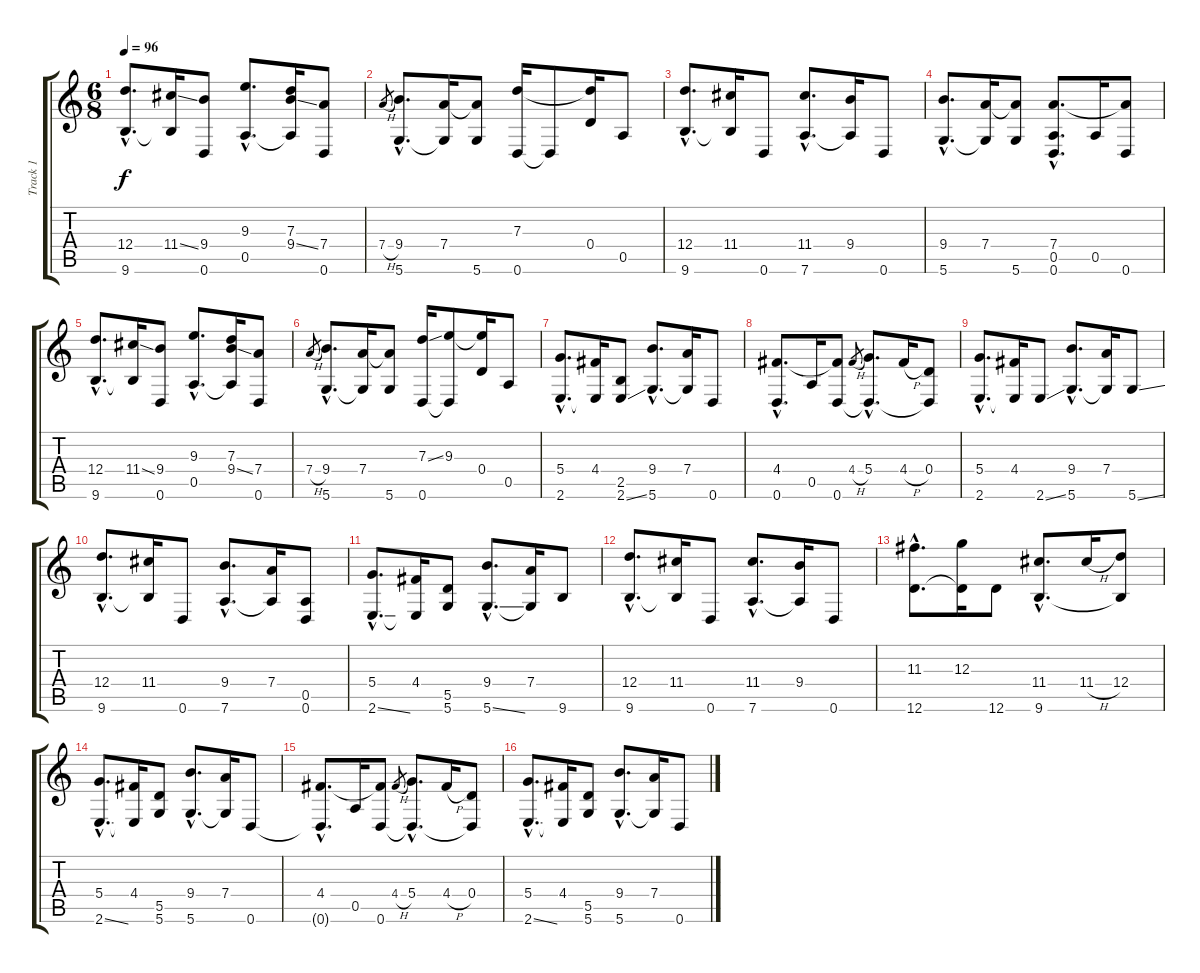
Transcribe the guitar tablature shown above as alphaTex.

\track ("Track 1" "Track 1") {instrument acousticguitarnylon}
\staff {score tabs}
\tuning (E4 B3 G3 D3 A2 D2) {hide}
\ts (6 8)
\tempo 96
\clef g2
\ks c
(12.4{hac} 9.6{hac}).8{d dy f} (11.4{ss} 9.6{t}).16 (9.4 0.6).8 (9.3{hac} 0.5{hac}).8{d} (7.3 9.4{ss} 0.5{t}).16 (7.4 0.6).8 |
7.4{h}.8{gr} (9.4{hac} 5.6{hac}).8{d} (7.4 5.6{t}).16 (7.4{t} 5.6).8 (7.3 0.6).16 0.6{t}.8 (7.3{t} 0.4).16 0.5.8 |
(12.4{hac} 9.6{hac}).8{d} (11.4 9.6{t}).16 0.6.8 (11.4{hac} 7.6{hac}).8{d} (9.4 7.6{t}).16 0.6.8 |
(9.4{hac} 5.6{hac}).8{d} (7.4 5.6{t}).16 (7.4{t} 5.6).8 (7.4{hac} 0.5{hac} 0.6{hac}).8{d} 0.5.16 (7.4{t} 0.6).8 |
(12.4{hac} 9.6{hac}).8{d} (11.4{ss} 9.6{t}).16 (9.4 0.6).8 (9.3{hac} 0.5{hac}).8{d} (7.3 9.4{ss} 0.5{t}).16 (7.4 0.6).8 |
7.4{h}.8{gr} (9.4{hac} 5.6{hac}).8{d} (7.4 5.6{t}).16 (7.4{t} 5.6).8 (7.3{ss} 0.6).16 (9.3 0.6{t}).8 (9.3{t} 0.4).16 0.5.8 |
(5.4{hac} 2.6{hac}).8{d} (4.4 2.6{t}).16 (2.5 2.6{ss}).8 (9.4{hac} 5.6{hac}).8{d} (7.4 5.6{t}).16 0.6.8 |
(4.4{hac} 0.6{hac}).8{d} 0.5.16 (4.4{t} 0.6).8 4.4{h}.8{gr} (5.4{hac} 0.6{hac t}).8{d} 4.4{h}.16 (0.4 0.6{t}).8 |
(5.4{hac} 2.6{hac}).8{d} (4.4 2.6{t}).16 2.6{ss}.8 (9.4{hac} 5.6{hac}).8{d} (7.4 5.6{t}).16 5.6{ss}.8 |
(12.4{hac} 9.6{hac}).8{d} (11.4 9.6{t}).16 0.6.8 (9.4{hac} 7.6{hac}).8{d} (7.4 7.6{t}).16 (0.5 0.6).8 |
(5.4{hac} 2.6{ss hac}).8{d} (4.4 2.6{t}).16 (5.5 5.6).8 (9.4{hac} 5.6{ss hac}).8{d} (7.4 5.6{t}).16 9.6.8 |
(12.4{hac} 9.6{hac}).8{d} (11.4 9.6{t}).16 0.6.8 (11.4{hac} 7.6{hac}).8{d} (9.4 7.6{t}).16 0.6.8 |
(11.3{hac} 12.6{hac}).8{d} (12.3 12.6{t}).16 12.6.8 (11.4{hac} 9.6{hac}).8{d} 11.4{h}.16 (12.4 9.6{t}).8 |
(5.4{hac} 2.6{ss hac}).8{d} (4.4 2.6{t}).16 (5.5 5.6).8 (9.4{hac} 5.6{hac}).8{d} (7.4 5.6{t}).16 0.6.8 |
(4.4{hac} 0.6{hac t}).8{d} 0.5.16 (4.4{t} 0.6).8 4.4{h}.8{gr} (5.4{hac} 0.6{hac t}).8{d} 4.4{h}.16 (0.4 0.6{t}).8 |
(5.4{hac} 2.6{ss hac}).8{d} (4.4 2.6{t}).16 (5.5 5.6).8 (9.4{hac} 5.6{hac}).8{d} (7.4 5.6{t}).16 0.6.8
